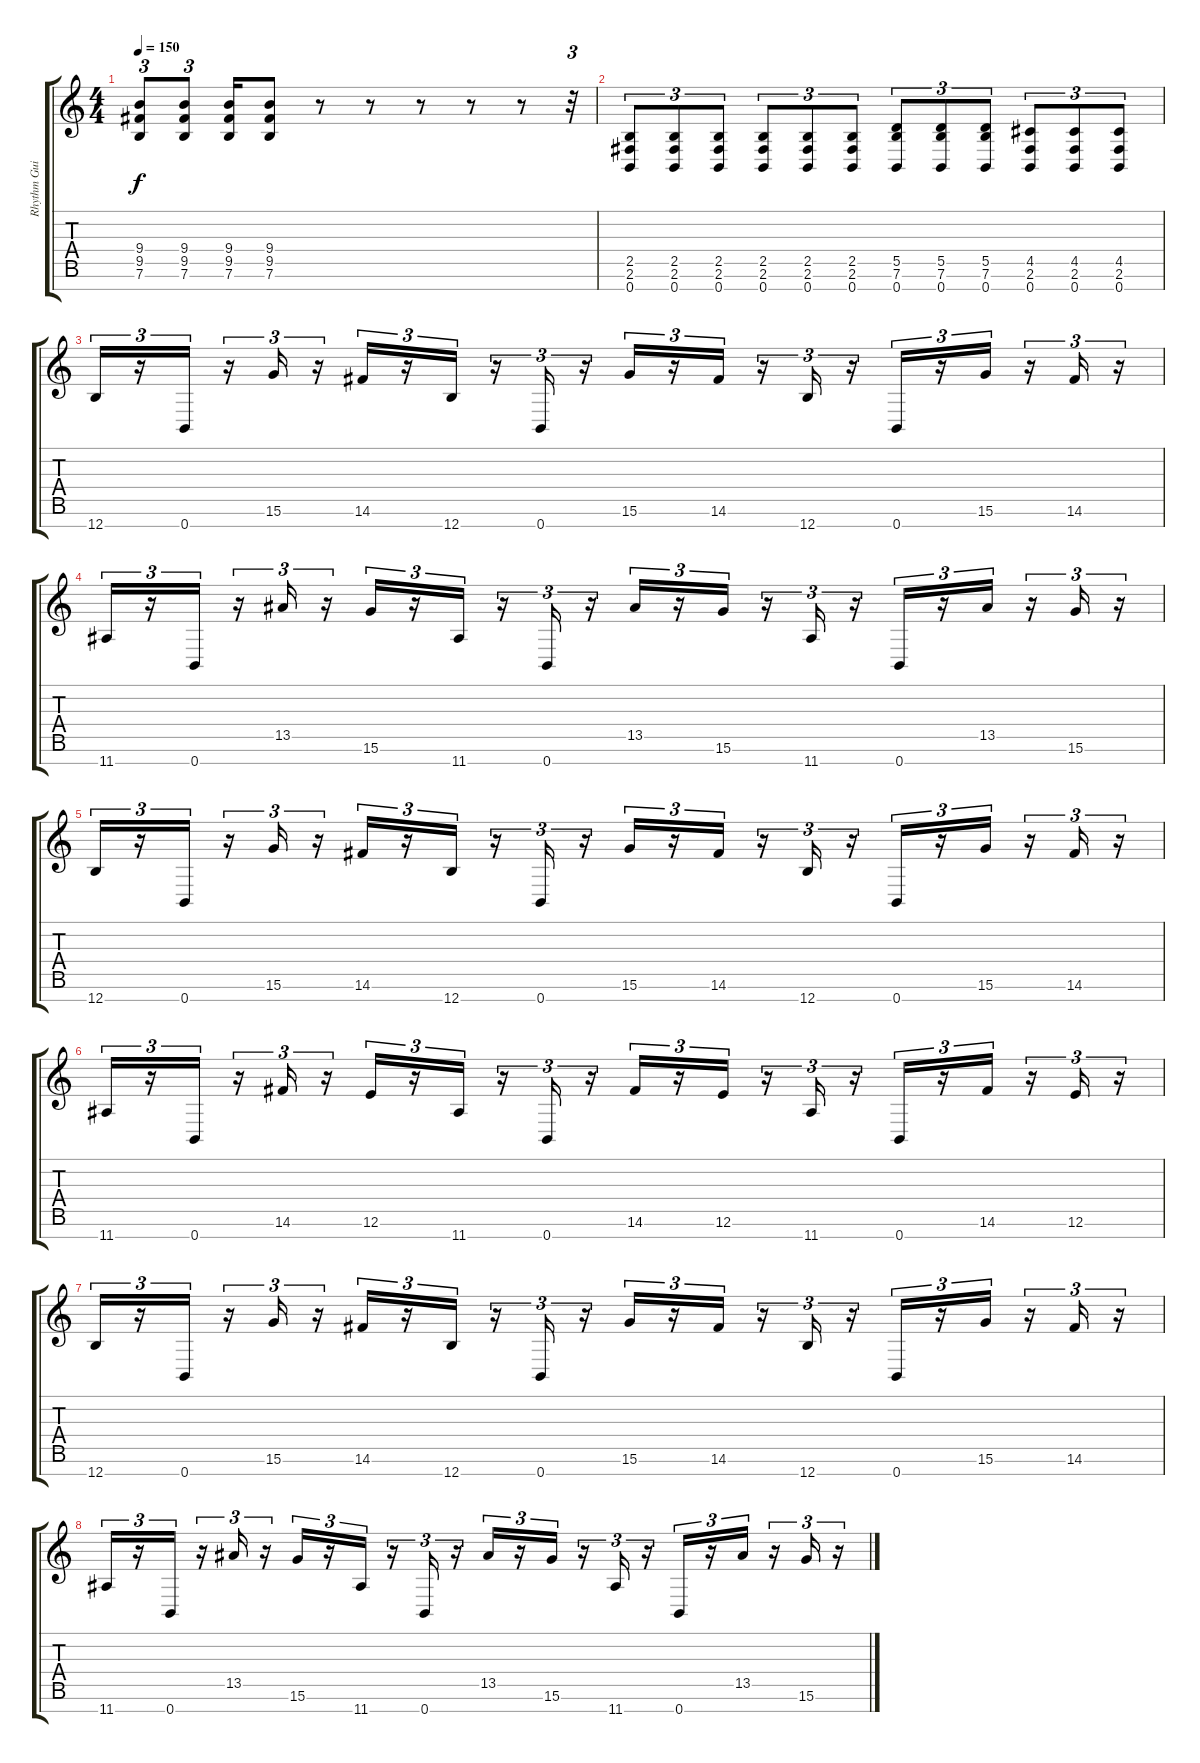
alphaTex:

\track ("Rhythm Guitar" "Rhythm Gui") {instrument overdrivenguitar}
\staff {score tabs}
\tuning (E4 B3 G3 D3 A2 E2 B1) {hide}
\ts (4 4)
\tempo 150
\clef g2
\ks c
(9.4 9.5 7.6).8{tu (3 2) dy f} (9.4 9.5 7.6).8{tu (3 2)} (9.4 9.5 7.6).16 (9.4 9.5 7.6).8 r.8 r.8 r.8 r.8 r.8 r.32{tu (3 2)} |
(2.5 2.6 0.7).8{tu (3 2)} (2.5 2.6 0.7).8{tu (3 2)} (2.5 2.6 0.7).8{tu (3 2)} (2.5 2.6 0.7).8{tu (3 2)} (2.5 2.6 0.7).8{tu (3 2)} (2.5 2.6 0.7).8{tu (3 2)} (5.5 7.6 0.7).8{tu (3 2)} (5.5 7.6 0.7).8{tu (3 2)} (5.5 7.6 0.7).8{tu (3 2)} (4.5 2.6 0.7).8{tu (3 2)} (4.5 2.6 0.7).8{tu (3 2)} (4.5 2.6 0.7).8{tu (3 2)} |
12.7.16{tu (3 2)} r.16{tu (3 2)} 0.7.16{tu (3 2)} r.16{tu (3 2)} 15.6.16{tu (3 2)} r.16{tu (3 2)} 14.6.16{tu (3 2)} r.16{tu (3 2)} 12.7.16{tu (3 2)} r.16{tu (3 2)} 0.7.16{tu (3 2)} r.16{tu (3 2)} 15.6.16{tu (3 2)} r.16{tu (3 2)} 14.6.16{tu (3 2)} r.16{tu (3 2)} 12.7.16{tu (3 2)} r.16{tu (3 2)} 0.7.16{tu (3 2)} r.16{tu (3 2)} 15.6.16{tu (3 2)} r.16{tu (3 2)} 14.6.16{tu (3 2)} r.16{tu (3 2)} |
11.7.16{tu (3 2)} r.16{tu (3 2)} 0.7.16{tu (3 2)} r.16{tu (3 2)} 13.5.16{tu (3 2)} r.16{tu (3 2)} 15.6.16{tu (3 2)} r.16{tu (3 2)} 11.7.16{tu (3 2)} r.16{tu (3 2)} 0.7.16{tu (3 2)} r.16{tu (3 2)} 13.5.16{tu (3 2)} r.16{tu (3 2)} 15.6.16{tu (3 2)} r.16{tu (3 2)} 11.7.16{tu (3 2)} r.16{tu (3 2)} 0.7.16{tu (3 2)} r.16{tu (3 2)} 13.5.16{tu (3 2)} r.16{tu (3 2)} 15.6.16{tu (3 2)} r.16{tu (3 2)} |
12.7.16{tu (3 2)} r.16{tu (3 2)} 0.7.16{tu (3 2)} r.16{tu (3 2)} 15.6.16{tu (3 2)} r.16{tu (3 2)} 14.6.16{tu (3 2)} r.16{tu (3 2)} 12.7.16{tu (3 2)} r.16{tu (3 2)} 0.7.16{tu (3 2)} r.16{tu (3 2)} 15.6.16{tu (3 2)} r.16{tu (3 2)} 14.6.16{tu (3 2)} r.16{tu (3 2)} 12.7.16{tu (3 2)} r.16{tu (3 2)} 0.7.16{tu (3 2)} r.16{tu (3 2)} 15.6.16{tu (3 2)} r.16{tu (3 2)} 14.6.16{tu (3 2)} r.16{tu (3 2)} |
11.7.16{tu (3 2)} r.16{tu (3 2)} 0.7.16{tu (3 2)} r.16{tu (3 2)} 14.6.16{tu (3 2)} r.16{tu (3 2)} 12.6.16{tu (3 2)} r.16{tu (3 2)} 11.7.16{tu (3 2)} r.16{tu (3 2)} 0.7.16{tu (3 2)} r.16{tu (3 2)} 14.6.16{tu (3 2)} r.16{tu (3 2)} 12.6.16{tu (3 2)} r.16{tu (3 2)} 11.7.16{tu (3 2)} r.16{tu (3 2)} 0.7.16{tu (3 2)} r.16{tu (3 2)} 14.6.16{tu (3 2)} r.16{tu (3 2)} 12.6.16{tu (3 2)} r.16{tu (3 2)} |
12.7.16{tu (3 2)} r.16{tu (3 2)} 0.7.16{tu (3 2)} r.16{tu (3 2)} 15.6.16{tu (3 2)} r.16{tu (3 2)} 14.6.16{tu (3 2)} r.16{tu (3 2)} 12.7.16{tu (3 2)} r.16{tu (3 2)} 0.7.16{tu (3 2)} r.16{tu (3 2)} 15.6.16{tu (3 2)} r.16{tu (3 2)} 14.6.16{tu (3 2)} r.16{tu (3 2)} 12.7.16{tu (3 2)} r.16{tu (3 2)} 0.7.16{tu (3 2)} r.16{tu (3 2)} 15.6.16{tu (3 2)} r.16{tu (3 2)} 14.6.16{tu (3 2)} r.16{tu (3 2)} |
11.7.16{tu (3 2)} r.16{tu (3 2)} 0.7.16{tu (3 2)} r.16{tu (3 2)} 13.5.16{tu (3 2)} r.16{tu (3 2)} 15.6.16{tu (3 2)} r.16{tu (3 2)} 11.7.16{tu (3 2)} r.16{tu (3 2)} 0.7.16{tu (3 2)} r.16{tu (3 2)} 13.5.16{tu (3 2)} r.16{tu (3 2)} 15.6.16{tu (3 2)} r.16{tu (3 2)} 11.7.16{tu (3 2)} r.16{tu (3 2)} 0.7.16{tu (3 2)} r.16{tu (3 2)} 13.5.16{tu (3 2)} r.16{tu (3 2)} 15.6.16{tu (3 2)} r.16{tu (3 2)}
